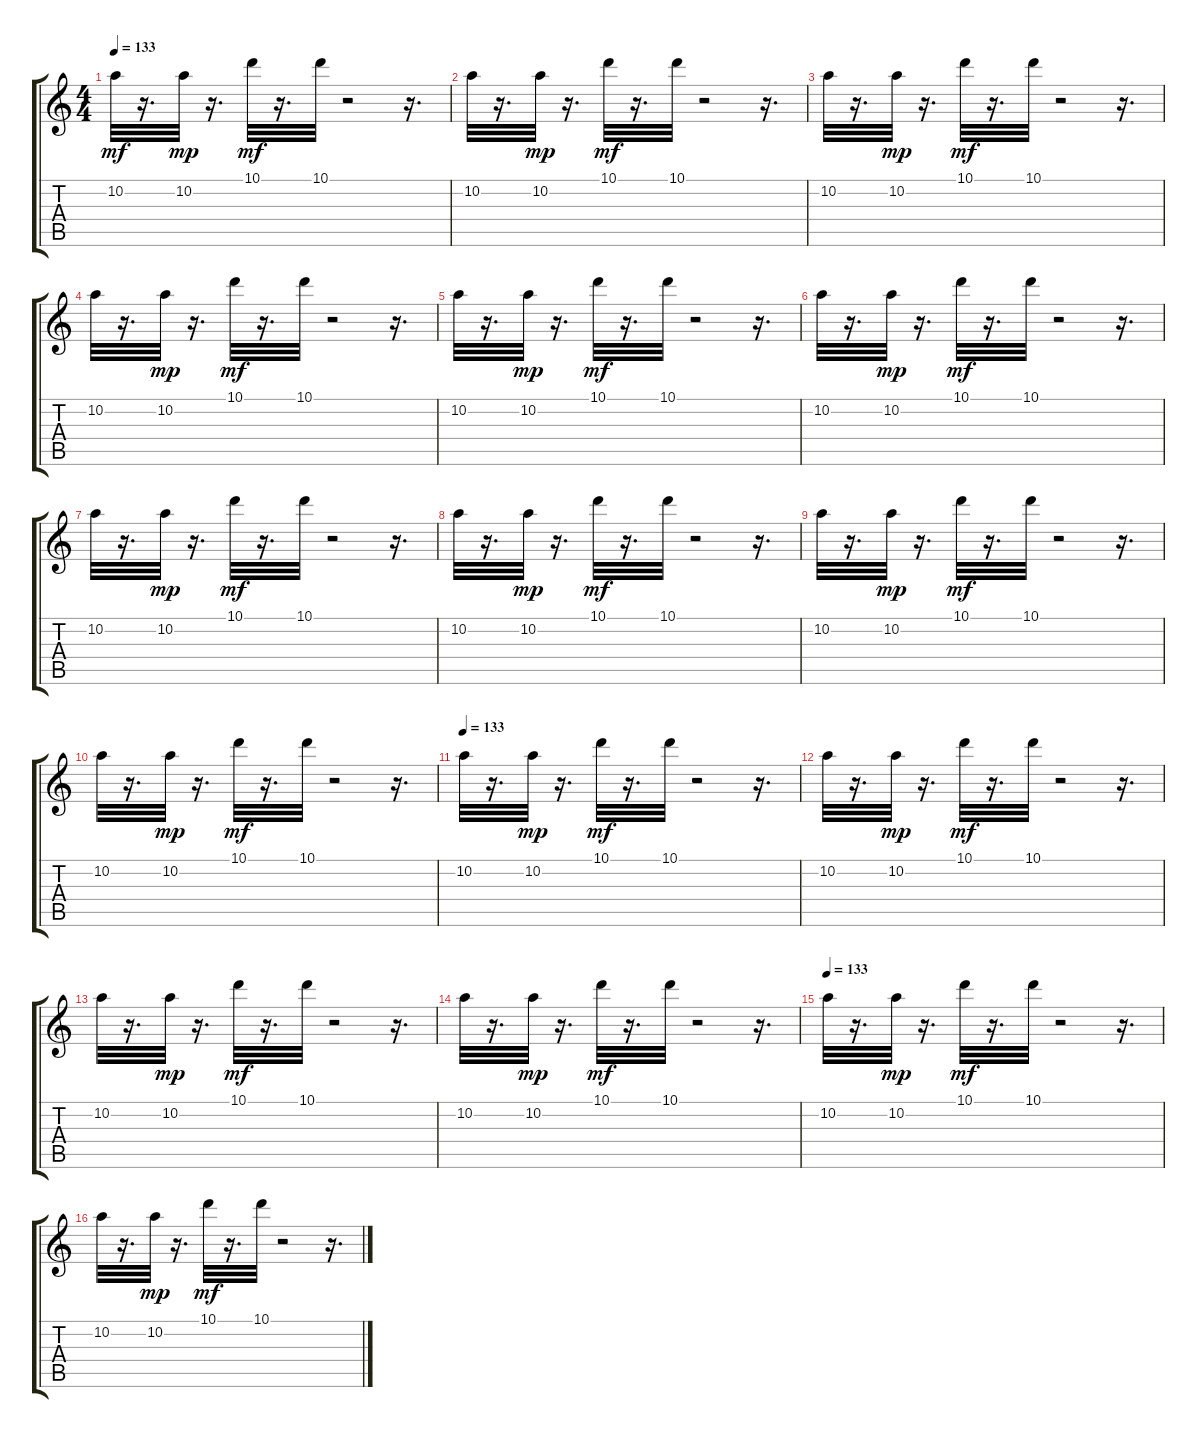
\track "" {instrument electricbassfinger}
\staff {score tabs}
\tuning (E4 B3 G3 D3 A2 E2) {hide}
\ts (4 4)
\tempo 133
\clef g2
\ks c
10.2.32{dy mf} r.16{d} 10.2.32{dy mp} r.16{d} 10.1.32{dy mf} r.16{d} 10.1.32 r.2 r.16{d} |
10.2.32 r.16{d} 10.2.32{dy mp} r.16{d} 10.1.32{dy mf} r.16{d} 10.1.32 r.2 r.16{d} |
10.2.32 r.16{d} 10.2.32{dy mp} r.16{d} 10.1.32{dy mf} r.16{d} 10.1.32 r.2 r.16{d} |
10.2.32 r.16{d} 10.2.32{dy mp} r.16{d} 10.1.32{dy mf} r.16{d} 10.1.32 r.2 r.16{d} |
10.2.32 r.16{d} 10.2.32{dy mp} r.16{d} 10.1.32{dy mf} r.16{d} 10.1.32 r.2 r.16{d} |
10.2.32 r.16{d} 10.2.32{dy mp} r.16{d} 10.1.32{dy mf} r.16{d} 10.1.32 r.2 r.16{d} |
10.2.32 r.16{d} 10.2.32{dy mp} r.16{d} 10.1.32{dy mf} r.16{d} 10.1.32 r.2 r.16{d} |
10.2.32 r.16{d} 10.2.32{dy mp} r.16{d} 10.1.32{dy mf} r.16{d} 10.1.32 r.2 r.16{d} |
10.2.32 r.16{d} 10.2.32{dy mp} r.16{d} 10.1.32{dy mf} r.16{d} 10.1.32 r.2 r.16{d} |
10.2.32 r.16{d} 10.2.32{dy mp} r.16{d} 10.1.32{dy mf} r.16{d} 10.1.32 r.2 r.16{d} |
\tempo 133
10.2.32 r.16{d} 10.2.32{dy mp} r.16{d} 10.1.32{dy mf} r.16{d} 10.1.32 r.2 r.16{d} |
10.2.32 r.16{d} 10.2.32{dy mp} r.16{d} 10.1.32{dy mf} r.16{d} 10.1.32 r.2 r.16{d} |
10.2.32 r.16{d} 10.2.32{dy mp} r.16{d} 10.1.32{dy mf} r.16{d} 10.1.32 r.2 r.16{d} |
10.2.32 r.16{d} 10.2.32{dy mp} r.16{d} 10.1.32{dy mf} r.16{d} 10.1.32 r.2 r.16{d} |
\tempo 133
10.2.32 r.16{d} 10.2.32{dy mp} r.16{d} 10.1.32{dy mf} r.16{d} 10.1.32 r.2 r.16{d} |
10.2.32 r.16{d} 10.2.32{dy mp} r.16{d} 10.1.32{dy mf} r.16{d} 10.1.32 r.2 r.16{d}
